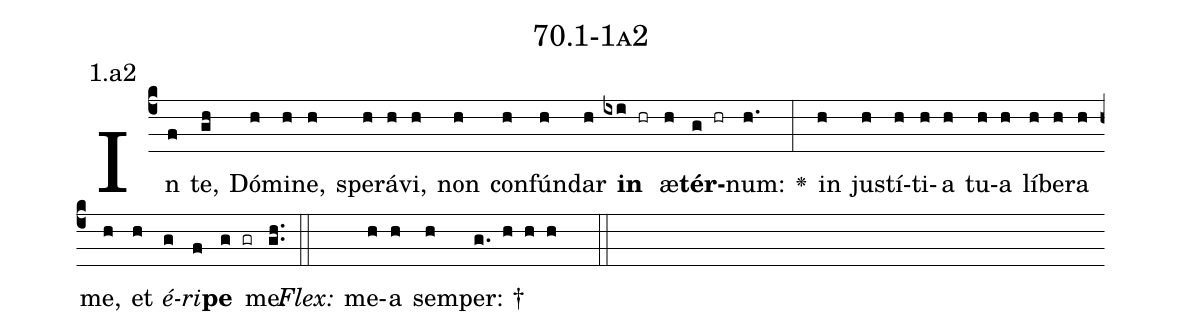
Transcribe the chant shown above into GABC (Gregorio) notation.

name: 70.1-1a2;
annotation: 1.a2;
%%
(c4)In(f) te,(gh) Dó(h)mi(h)ne,(h) spe(h)rá(h)vi,(h) non(h) con(h)fún(h)dar(h) <b>in</b>(ixi hr) æ(h)<b>tér</b>(g hr)num:(h.) <v>\greheightstar</v>(:) in(h) jus(h)tí(h)ti(h)a(h) tu(h)a(h) lí(h)be(h)ra(h) me,(h) et(h) <i>é</i>(g)<i>ri</i>(f)<b>pe</b>(g gr) me.(gh..) (::)
<i>Flex:</i>()  me(h)a(h) sem(h)per: †(g. h h h  ::)

%E(h) u(h) o(g) u(f) a(g) e.(gh..) (::)
